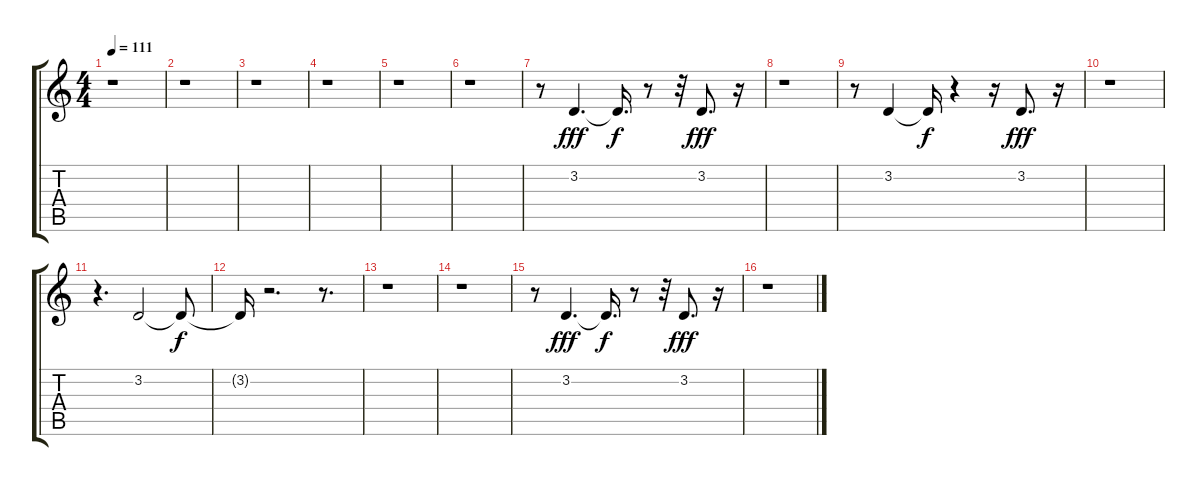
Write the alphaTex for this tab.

\track "" {instrument synthstrings1}
\staff {score tabs}
\tuning (E4 B3 G3 D3 A2 E2) {hide}
\ts (4 4)
\tempo 111
\clef g2
\ks c
r.1{dy f} |
r.1 |
r.1 |
r.1 |
r.1 |
r.1 |
r.8 3.2.4{d dy fff} 3.2{t}.16{d dy f} r.8 r.32 3.2.8{d dy fff} r.16 |
r.1 |
r.8 3.2.4 3.2{t}.16{dy f} r.4 r.16 3.2.8{d dy fff} r.16 |
r.1 |
r.4{d} 3.2.2 3.2{t}.8{dy f} |
3.2{t}.16 r.2{d} r.8{d} |
r.1 |
r.1 |
r.8 3.2.4{d dy fff} 3.2{t}.16{d dy f} r.8 r.32 3.2.8{d dy fff} r.16 |
r.1
